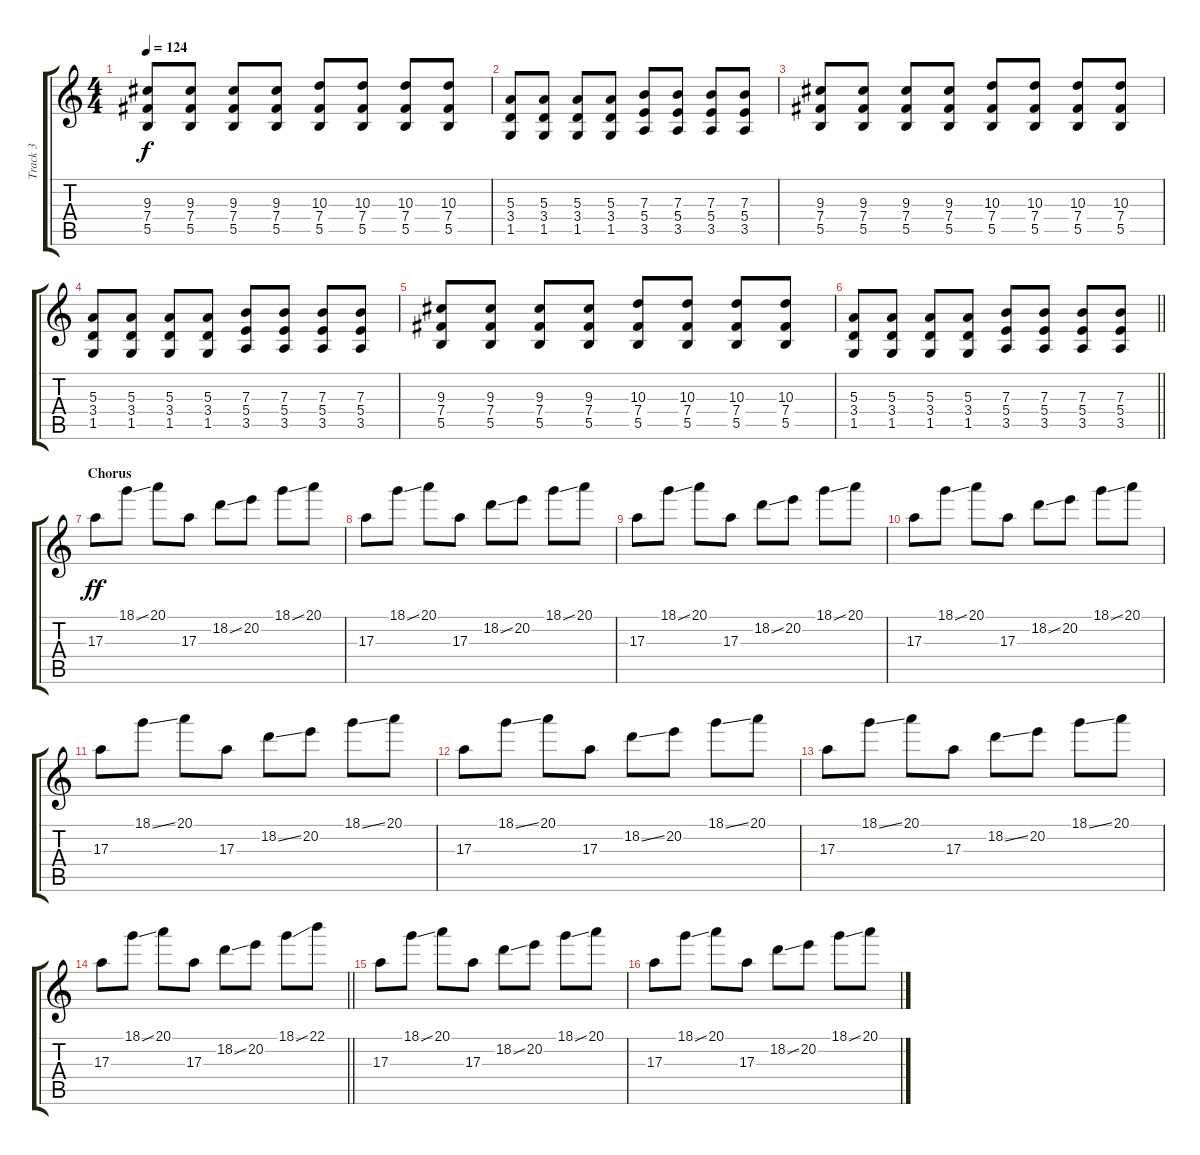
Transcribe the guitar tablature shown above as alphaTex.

\track ("Track 3" "Track 3") {instrument distortionguitar}
\staff {score tabs}
\tuning (Db4 Ab3 E3 B2 Gb2 B1) {hide}
\ts (4 4)
\tempo 124
\clef g2
\ks c
(9.3 7.4 5.5).8{dy f} (9.3 7.4 5.5).8 (9.3 7.4 5.5).8 (9.3 7.4 5.5).8 (10.3 7.4 5.5).8 (10.3 7.4 5.5).8 (10.3 7.4 5.5).8 (10.3 7.4 5.5).8 |
(5.3 3.4 1.5).8 (5.3 3.4 1.5).8 (5.3 3.4 1.5).8 (5.3 3.4 1.5).8 (7.3 5.4 3.5).8 (7.3 5.4 3.5).8 (7.3 5.4 3.5).8 (7.3 5.4 3.5).8 |
(9.3 7.4 5.5).8 (9.3 7.4 5.5).8 (9.3 7.4 5.5).8 (9.3 7.4 5.5).8 (10.3 7.4 5.5).8 (10.3 7.4 5.5).8 (10.3 7.4 5.5).8 (10.3 7.4 5.5).8 |
(5.3 3.4 1.5).8 (5.3 3.4 1.5).8 (5.3 3.4 1.5).8 (5.3 3.4 1.5).8 (7.3 5.4 3.5).8 (7.3 5.4 3.5).8 (7.3 5.4 3.5).8 (7.3 5.4 3.5).8 |
(9.3 7.4 5.5).8 (9.3 7.4 5.5).8 (9.3 7.4 5.5).8 (9.3 7.4 5.5).8 (10.3 7.4 5.5).8 (10.3 7.4 5.5).8 (10.3 7.4 5.5).8 (10.3 7.4 5.5).8 |
\barLineRight lightlight
(5.3 3.4 1.5).8 (5.3 3.4 1.5).8 (5.3 3.4 1.5).8 (5.3 3.4 1.5).8 (7.3 5.4 3.5).8 (7.3 5.4 3.5).8 (7.3 5.4 3.5).8 (7.3 5.4 3.5).8 |
\section ("" "Chorus")
17.3.8{dy ff balance 8} 18.1{ss}.8 20.1.8 17.3.8 18.2{ss}.8 20.2.8 18.1{ss}.8 20.1.8 |
17.3.8 18.1{ss}.8 20.1.8 17.3.8 18.2{ss}.8 20.2.8 18.1{ss}.8 20.1.8 |
17.3.8 18.1{ss}.8 20.1.8 17.3.8 18.2{ss}.8 20.2.8 18.1{ss}.8 20.1.8 |
17.3.8 18.1{ss}.8 20.1.8 17.3.8 18.2{ss}.8 20.2.8 18.1{ss}.8 20.1.8 |
17.3.8 18.1{ss}.8 20.1.8 17.3.8 18.2{ss}.8 20.2.8 18.1{ss}.8 20.1.8 |
17.3.8 18.1{ss}.8 20.1.8 17.3.8 18.2{ss}.8 20.2.8 18.1{ss}.8 20.1.8 |
17.3.8 18.1{ss}.8 20.1.8 17.3.8 18.2{ss}.8 20.2.8 18.1{ss}.8 20.1.8 |
\barLineRight lightlight
17.3.8 18.1{ss}.8 20.1.8 17.3.8 18.2{ss}.8 20.2.8 18.1{ss}.8 22.1.8 |
17.3.8{balance 8} 18.1{ss}.8 20.1.8 17.3.8 18.2{ss}.8 20.2.8 18.1{ss}.8 20.1.8 |
17.3.8 18.1{ss}.8 20.1.8 17.3.8 18.2{ss}.8 20.2.8 18.1{ss}.8 20.1.8
